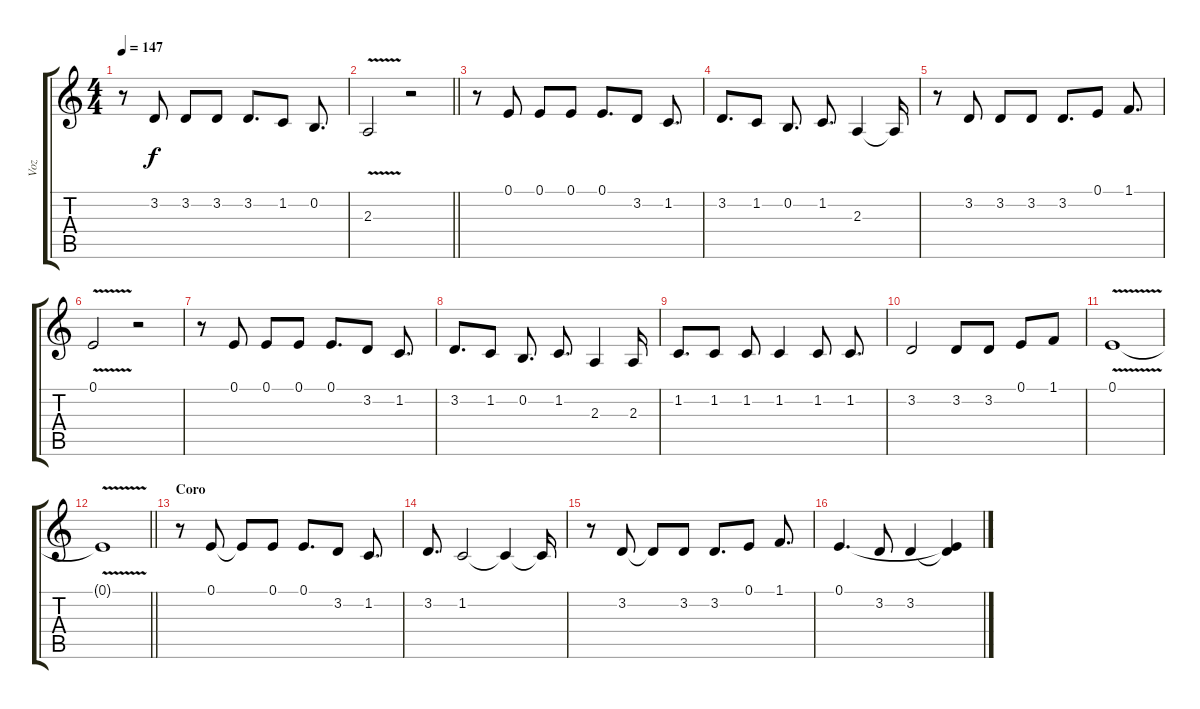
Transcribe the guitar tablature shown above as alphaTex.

\track ("Voz" "Voz") {instrument trumpet}
\staff {score tabs}
\tuning (E4 B3 G3 D3 A2 E2) {hide}
\ts (4 4)
\tempo 147
\clef g2
\ks c
r.8{dy f} 3.2.8 3.2.8 3.2.8 3.2.8{d} 1.2.8 0.2.8{d} |
\barLineRight lightlight
2.3{v}.2 r.2 |
\section ("" "")
r.8 0.1.8 0.1.8 0.1.8 0.1.8{d} 3.2.8 1.2.8{d} |
3.2.8{d} 1.2.8 0.2.8{d} 1.2.8{d} 2.3.4 2.3{t}.16 |
r.8 3.2.8 3.2.8 3.2.8 3.2.8{d} 0.1.8 1.1.8{d} |
0.1{v}.2 r.2 |
r.8 0.1.8 0.1.8 0.1.8 0.1.8{d} 3.2.8 1.2.8{d} |
3.2.8{d} 1.2.8 0.2.8{d} 1.2.8{d} 2.3.4 2.3.16 |
1.2.8{d} 1.2.8 1.2.8 1.2.4 1.2.8 1.2.8{d} |
3.2.2 3.2.8 3.2.8 0.1.8 1.1.8 |
0.1{v}.1 |
\barLineRight lightlight
0.1{t}.1 |
\section ("" "Coro")
r.8 0.1.8 0.1{t}.8 0.1.8 0.1.8{d} 3.2.8 1.2.8{d} |
3.2.8{d} 1.2.2 1.2{t}.4 1.2{t}.16 |
r.8 3.2.8 3.2{t}.8 3.2.8 3.2.8{d} 0.1.8 1.1.8{d} |
0.1.4{d} 3.2.8 3.2.4 (0.1{t} 3.2{t}).4
